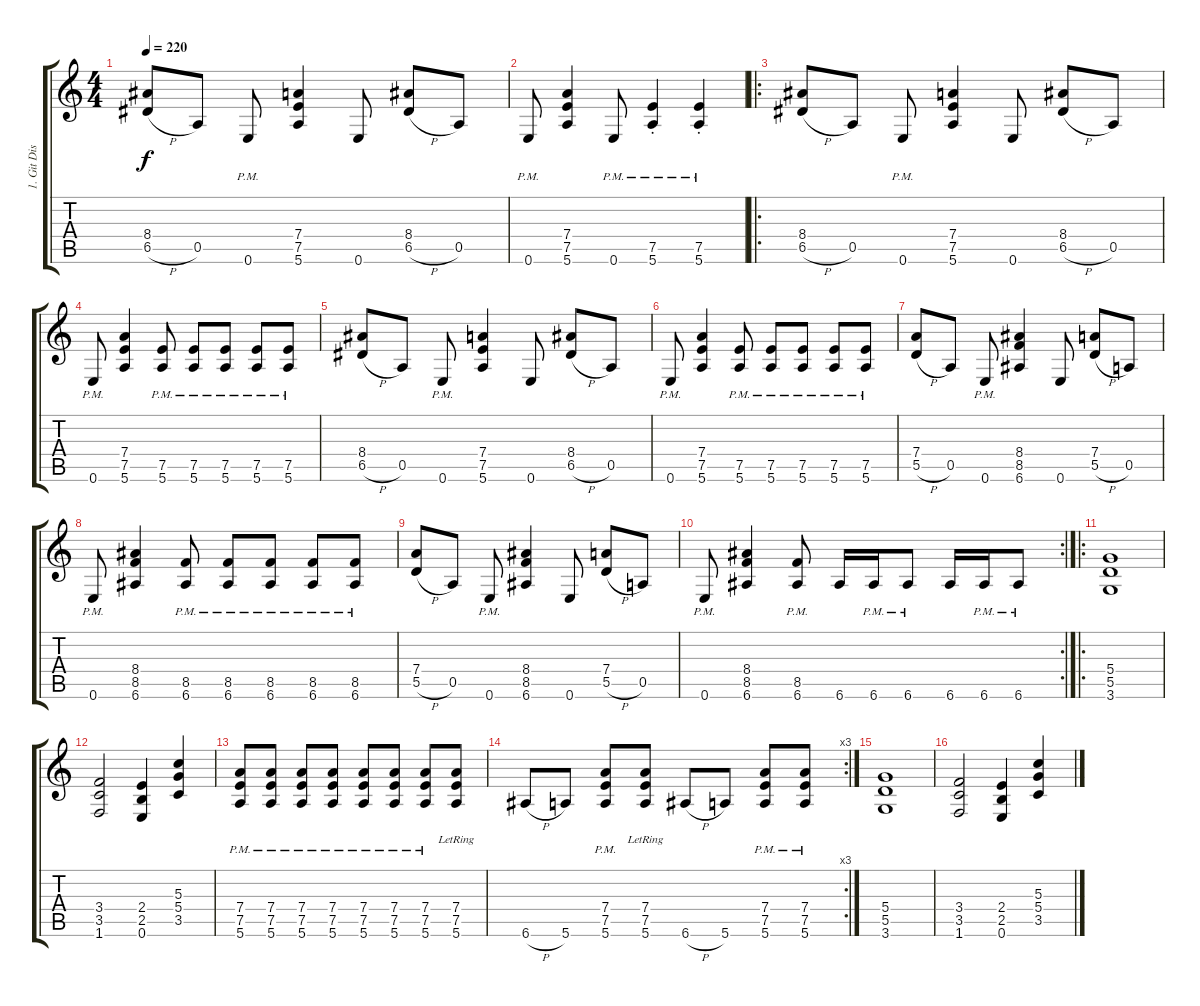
\track ("1. Git Dist" "1. Git Dis") {instrument distortionguitar}
\staff {score tabs}
\tuning (E4 B3 G3 D3 A2 E2) {hide}
\ts (4 4)
\tempo 220
\clef g2
\ks c
(8.4 6.5{h}).8{dy f} 0.5.8 0.6{pm}.8 (7.4 7.5 5.6).4 0.6.8 (8.4 6.5{h}).8 0.5.8 |
0.6{pm}.8 (7.4 7.5 5.6).4 0.6{pm}.8 (7.5{pm st} 5.6{pm st}).4 (7.5{pm st} 5.6{pm st}).4 |
\ro
(8.4 6.5{h}).8 0.5.8 0.6{pm}.8 (7.4 7.5 5.6).4 0.6.8 (8.4 6.5{h}).8 0.5.8 |
0.6{pm}.8 (7.4 7.5 5.6).4 (7.5{pm} 5.6{pm}).8 (7.5{pm} 5.6{pm}).8 (7.5{pm} 5.6{pm}).8 (7.5{pm} 5.6{pm}).8 (7.5{pm} 5.6{pm}).8 |
(8.4 6.5{h}).8 0.5.8 0.6{pm}.8 (7.4 7.5 5.6).4 0.6.8 (8.4 6.5{h}).8 0.5.8 |
0.6{pm}.8 (7.4 7.5 5.6).4 (7.5{pm} 5.6{pm}).8 (7.5{pm} 5.6{pm}).8 (7.5{pm} 5.6{pm}).8 (7.5{pm} 5.6{pm}).8 (7.5{pm} 5.6{pm}).8 |
(7.4 5.5{h}).8 0.5.8 0.6{pm}.8 (8.4 8.5 6.6).4 0.6.8 (7.4 5.5{h}).8 0.5.8 |
0.6{pm}.8 (8.4 8.5 6.6).4 (8.5{pm} 6.6{pm}).8 (8.5{pm} 6.6{pm}).8 (8.5{pm} 6.6{pm}).8 (8.5{pm} 6.6{pm}).8 (8.5{pm} 6.6{pm}).8 |
(7.4 5.5{h}).8 0.5.8 0.6{pm}.8 (8.4 8.5 6.6).4 0.6.8 (7.4 5.5{h}).8 0.5.8 |
\rc 2
0.6{pm}.8 (8.4 8.5 6.6).4 (8.5{pm} 6.6{pm}).8 6.6.16 6.6{pm}.16 6.6{pm}.8 6.6.16 6.6{pm}.16 6.6{pm}.8 |
\ro
(5.4 5.5 3.6).1 |
(3.4 3.5 1.6).2 (2.4 2.5 0.6).4 (5.3 5.4 3.5).4 |
(7.4{pm} 7.5{pm} 5.6{pm}).8 (7.4{pm} 7.5{pm} 5.6{pm}).8 (7.4{pm} 7.5{pm} 5.6{pm}).8 (7.4{pm} 7.5{pm} 5.6{pm}).8 (7.4{pm} 7.5{pm} 5.6{pm}).8 (7.4{pm} 7.5{pm} 5.6{pm}).8 (7.4{pm} 7.5{pm} 5.6{pm}).8 (7.4{lr} 7.5{lr} 5.6{lr}).8 |
\rc 3
6.6{h}.8 5.6.8 (7.4{pm} 7.5{pm} 5.6{pm}).8 (7.4{lr} 7.5{lr} 5.6{lr}).8 6.6{h}.8 5.6.8 (7.4{pm} 7.5{pm} 5.6{pm}).8 (7.4{pm} 7.5{pm} 5.6{pm}).8 |
(5.4 5.5 3.6).1 |
(3.4 3.5 1.6).2 (2.4 2.5 0.6).4 (5.3 5.4 3.5).4
